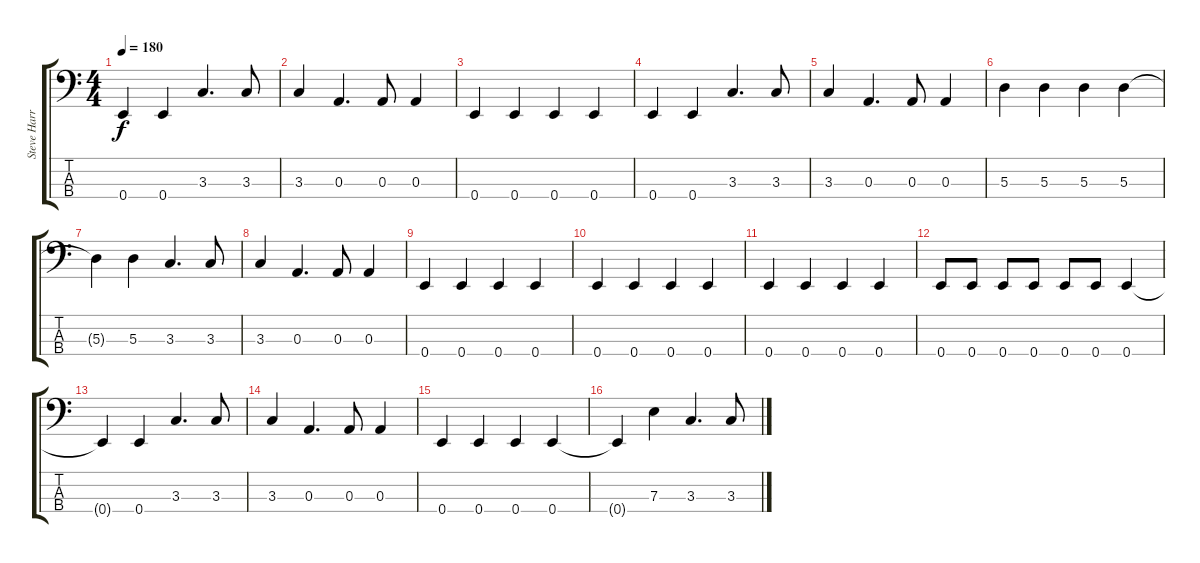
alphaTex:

\track ("Steve Harris" "Steve Harr") {instrument slapbass2}
\staff {score tabs}
\tuning (G2 D2 A1 E1) {hide}
\ts (4 4)
\tempo 180
\clef f4
\ks c
0.4.4{dy f} 0.4.4 3.3.4{d} 3.3.8 |
3.3.4 0.3.4{d} 0.3.8 0.3.4 |
0.4.4 0.4.4 0.4.4 0.4.4 |
0.4.4 0.4.4 3.3.4{d} 3.3.8 |
3.3.4 0.3.4{d} 0.3.8 0.3.4 |
5.3.4 5.3.4 5.3.4 5.3.4 |
5.3{t}.4 5.3.4 3.3.4{d} 3.3.8 |
3.3.4 0.3.4{d} 0.3.8 0.3.4 |
0.4.4 0.4.4 0.4.4 0.4.4 |
0.4.4 0.4.4 0.4.4 0.4.4 |
0.4.4 0.4.4 0.4.4 0.4.4 |
0.4.8 0.4.8 0.4.8 0.4.8 0.4.8 0.4.8 0.4.4 |
0.4{t}.4 0.4.4 3.3.4{d} 3.3.8 |
3.3.4 0.3.4{d} 0.3.8 0.3.4 |
0.4.4 0.4.4 0.4.4 0.4.4 |
0.4{t}.4 7.3.4 3.3.4{d} 3.3.8
